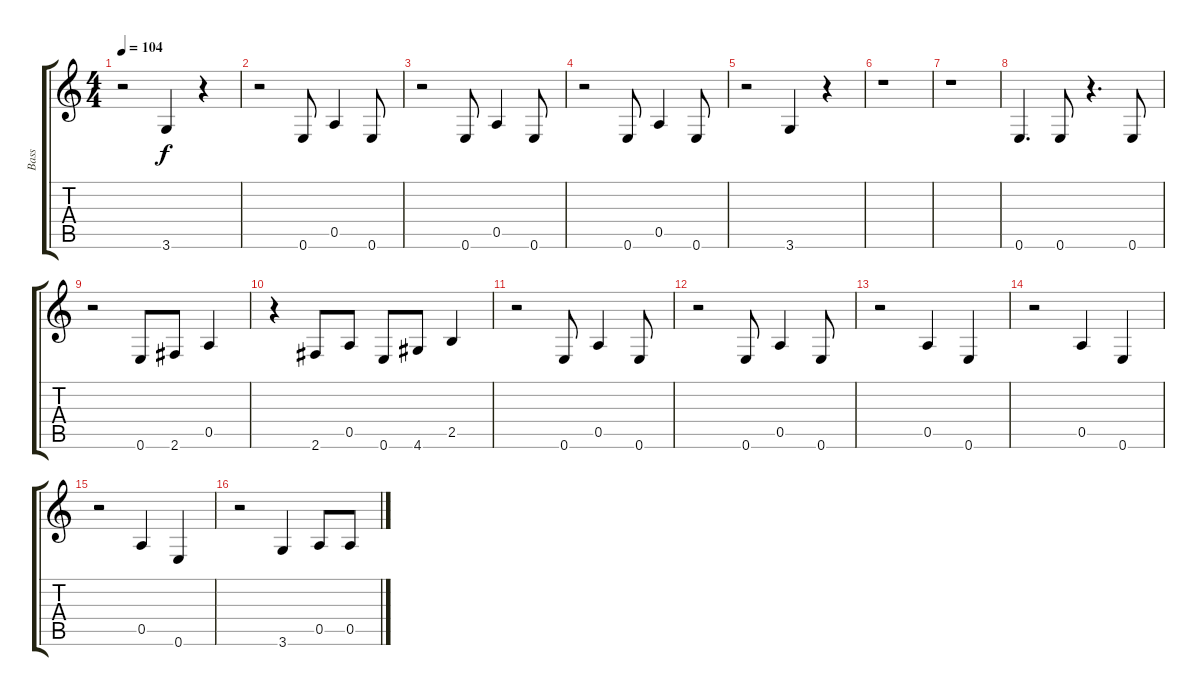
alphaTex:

\track ("Bass" "Bass") {instrument electricbasspick}
\staff {score tabs}
\tuning (E4 B3 G3 D3 A2 E2) {hide}
\ts (4 4)
\tempo 104
\clef g2
\ks c
r.2{dy f} 3.6.4 r.4 |
r.2 0.6.8 0.5.4 0.6.8 |
r.2 0.6.8 0.5.4 0.6.8 |
r.2 0.6.8 0.5.4 0.6.8 |
r.2 3.6.4 r.4 |
r.1 |
r.1 |
0.6.4{d} 0.6.8 r.4{d} 0.6.8 |
r.2 0.6.8 2.6.8 0.5.4 |
r.4 2.6.8 0.5.8 0.6.8 4.6.8 2.5.4 |
r.2 0.6.8 0.5.4 0.6.8 |
r.2 0.6.8 0.5.4 0.6.8 |
r.2 0.5.4 0.6.4 |
r.2 0.5.4 0.6.4 |
r.2 0.5.4 0.6.4 |
r.2 3.6.4 0.5.8 0.5.8
